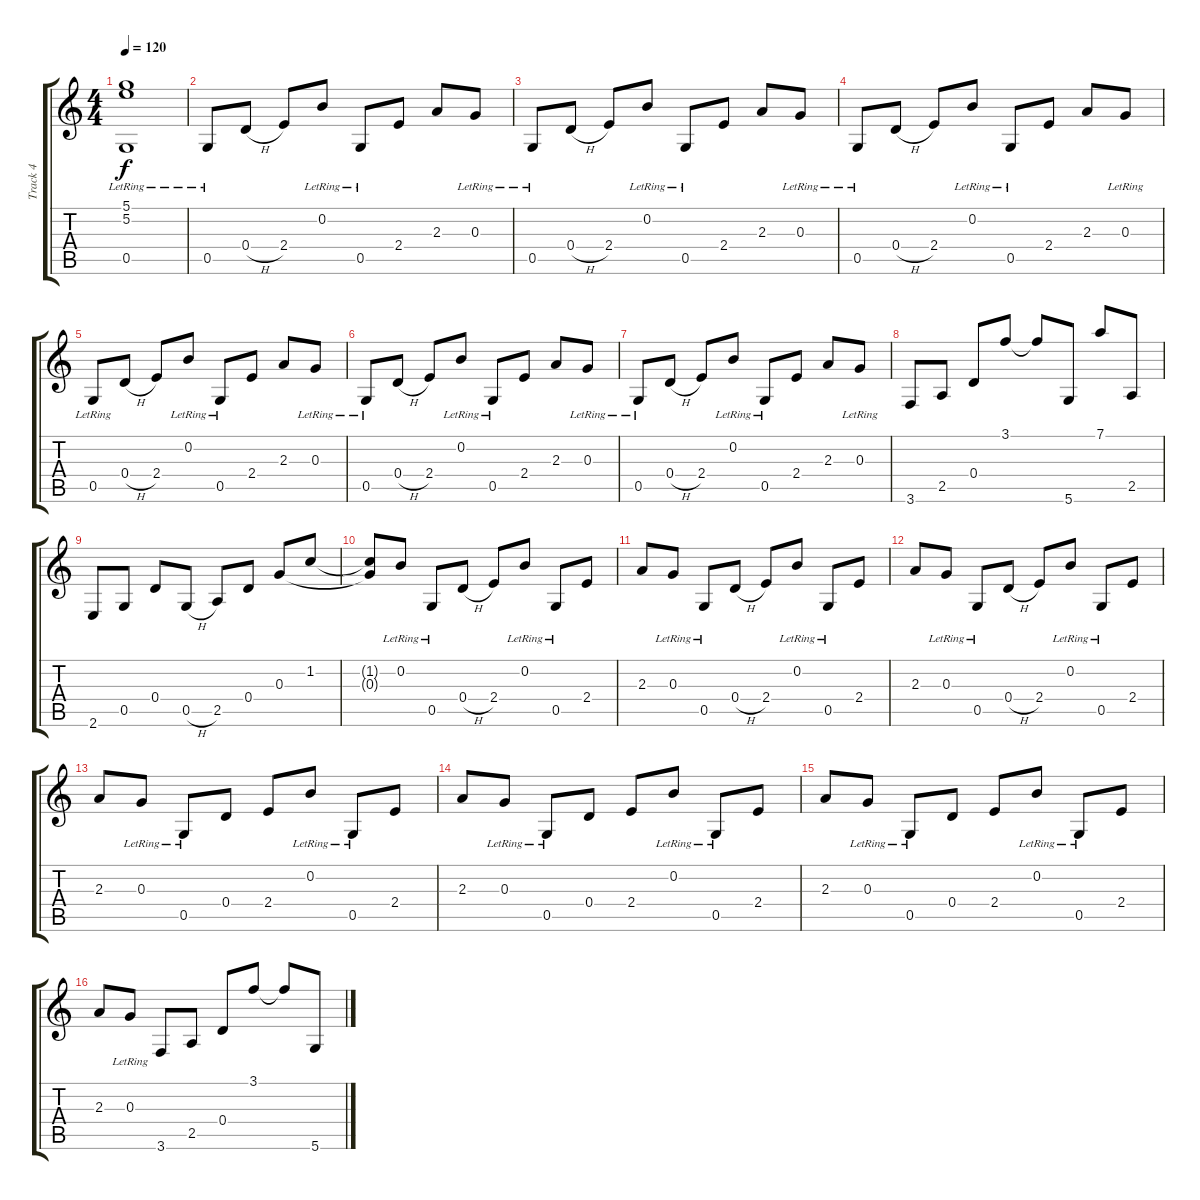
\track ("Track 4" "Track 4") {instrument acousticguitarsteel}
\staff {score tabs}
\tuning (D4 B3 G3 D3 G2 D2) {hide}
\ts (4 4)
\tempo 120
\clef g2
\ks c
(5.1 5.2{lr} 0.5).1{dy f} |
0.5{lr}.8 0.4{h}.8 2.4.8 0.2{lr}.8 0.5{lr}.8 2.4.8 2.3.8 0.3{lr}.8 |
0.5{lr}.8 0.4{h}.8 2.4.8 0.2{lr}.8 0.5{lr}.8 2.4.8 2.3.8 0.3{lr}.8 |
0.5{lr}.8 0.4{h}.8 2.4.8 0.2{lr}.8 0.5{lr}.8 2.4.8 2.3.8 0.3{lr}.8 |
0.5{lr}.8 0.4{h}.8 2.4.8 0.2{lr}.8 0.5{lr}.8 2.4.8 2.3.8 0.3{lr}.8 |
0.5{lr}.8 0.4{h}.8 2.4.8 0.2{lr}.8 0.5{lr}.8 2.4.8 2.3.8 0.3{lr}.8 |
0.5{lr}.8 0.4{h}.8 2.4.8 0.2{lr}.8 0.5{lr}.8 2.4.8 2.3.8 0.3{lr}.8 |
3.6.8 2.5.8 0.4.8 3.1.8 3.1{t}.8 5.6.8 7.1.8 2.5.8 |
2.6.8 0.5.8 0.4.8 0.5{h}.8 2.5.8 0.4.8 0.3.8 1.2.8 |
(1.2{t} 0.3{t}).8 0.2{lr}.8 0.5{lr}.8 0.4{h}.8 2.4.8 0.2{lr}.8 0.5{lr}.8 2.4.8 |
2.3.8 0.3{lr}.8 0.5{lr}.8 0.4{h}.8 2.4.8 0.2{lr}.8 0.5{lr}.8 2.4.8 |
2.3.8 0.3{lr}.8 0.5{lr}.8 0.4{h}.8 2.4.8 0.2{lr}.8 0.5{lr}.8 2.4.8 |
2.3.8 0.3{lr}.8 0.5{lr}.8 0.4.8 2.4.8 0.2{lr}.8 0.5{lr}.8 2.4.8 |
2.3.8 0.3{lr}.8 0.5{lr}.8 0.4.8 2.4.8 0.2{lr}.8 0.5{lr}.8 2.4.8 |
2.3.8 0.3{lr}.8 0.5{lr}.8 0.4.8 2.4.8 0.2{lr}.8 0.5{lr}.8 2.4.8 |
2.3.8 0.3{lr}.8 3.6.8 2.5.8 0.4.8 3.1.8 3.1{t}.8 5.6.8
